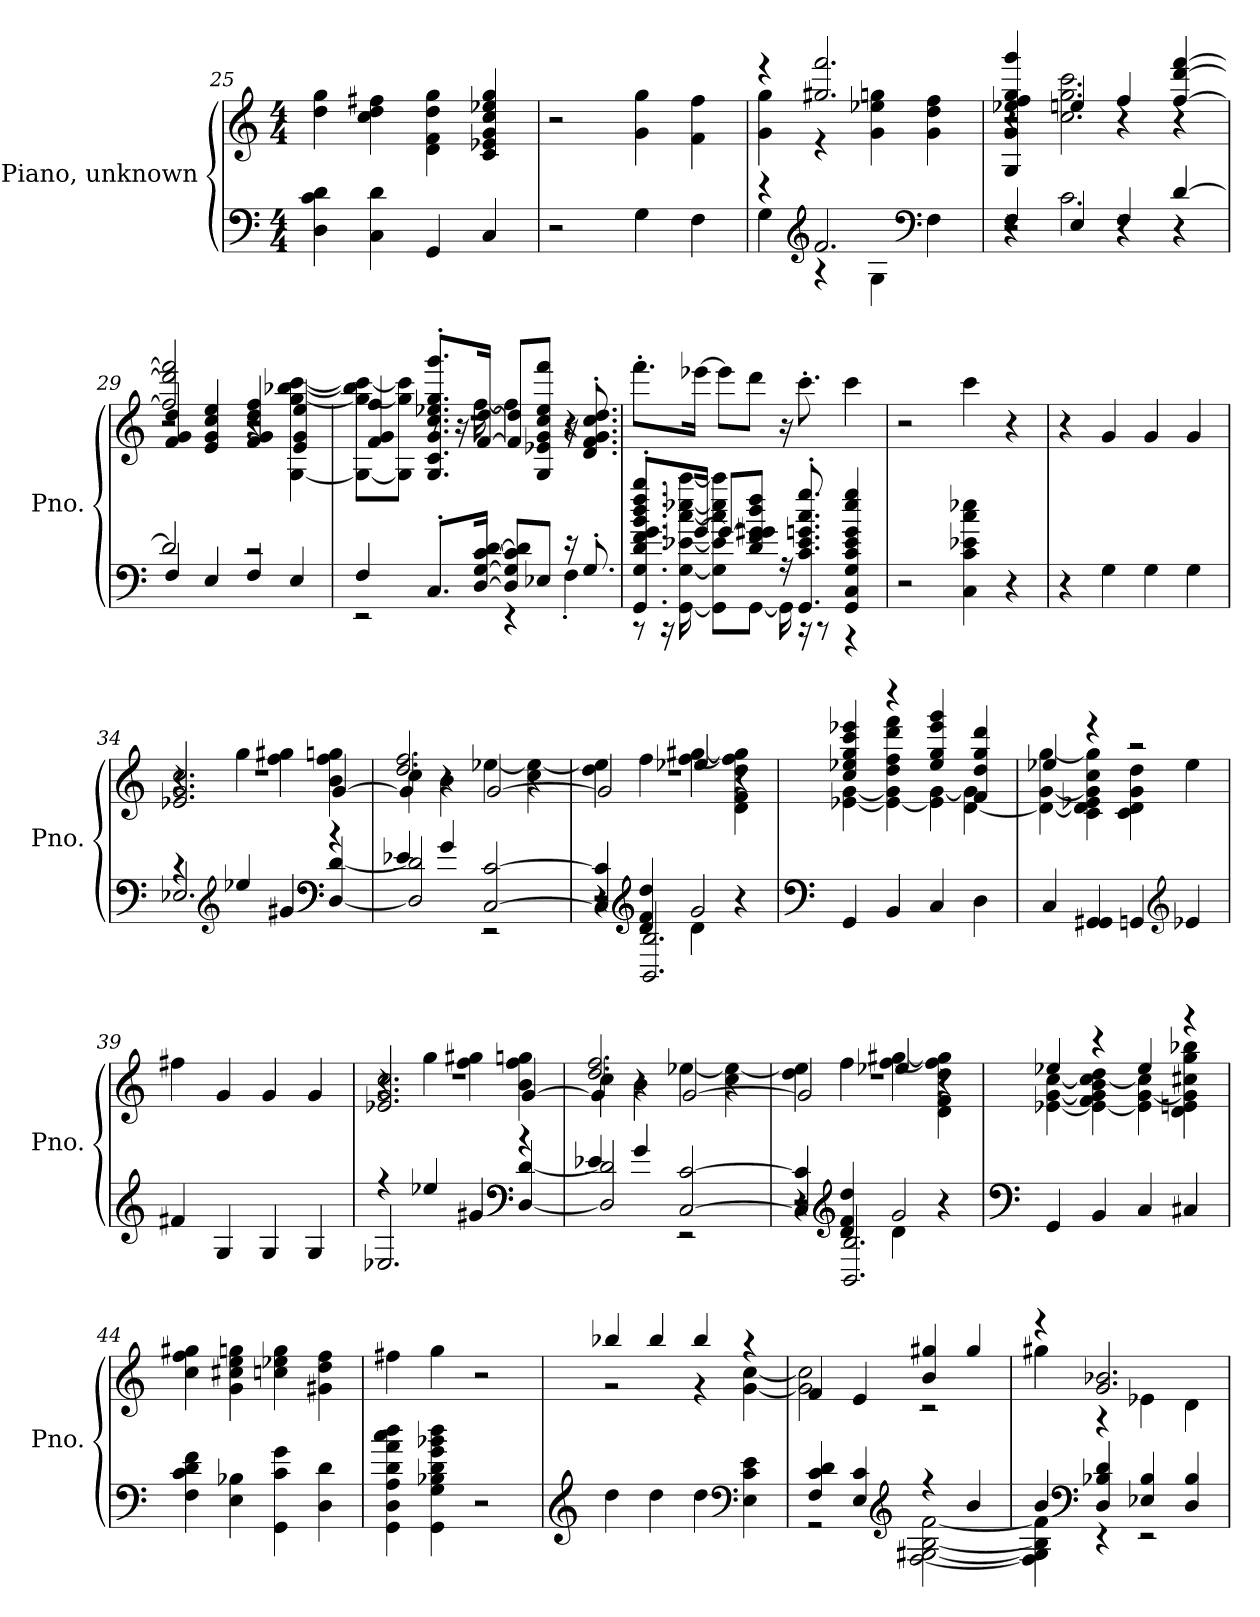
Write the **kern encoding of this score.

**kern	**kern
*part1	*part1
*staff2	*staff1
*I"Piano, unknown	*
*I'Pno.	*
!!LO:LB:g=z
*clefF4	*clefG2
*k[]	*k[]
*M4/4	*M4/4
=25	=25
4D\ 4c\ 4d\	4dd\ 4gg\
4C\ 4d\	4cc\ 4dd\ 4ff#X\
4GG/	4d\ 4f\ 4dd\ 4gg\
4C/	4c/ 4e-X/ 4g/ 4cc/ 4ee-X/ 4gg/
=26	=26
2r	2r
4G\	4g\ 4gg\
4F\	4f\ 4ff\
=27	=27
*^	*^
4r	4G\	4r	4g\ 4gg\
*clefG2	*	*	*
2.f/	4r	2.gg#X/ 2.fff/	4r
.	4G\	.	4g\ 4ee-X\ 4ggn\
*clefF4	*	*	*
.	4F\	.	4g\ 4dd\ 4ff\
=28	=28	=28	=28
*	*^	*	*^
2r	4r	4F/	2r	4r	4G/ 4g/ 4ee-X/ 4ff/ 4gg/ 4ggg/
.	2.c\	4E/	.	2.cc\ 2.gg\ 2.ccc\	4een/
4r	.	4F/	4r	.	4ff/
[4d/	.	4r	[4ff/ [4ddd/ [4fff/	.	4r
*	*v	*v	*	*	*
=29	=29	=29	=29	=29
2d/]	4F/	2ff/] 2ddd/] 2fff/]	2r	4f/ 4g/ 4dd/
.	4E/	.	.	4e/ 4g/ 4cc/ 4ee/
2r	4F/	2r	4r	4f/ 4g/ 4dd/ 4ff/
.	4E/	.	[4G\ [4gg\ [4bb-X\ [4ccc\	4e/ 4g/ 4ee/
!!LO:PB:g=z	!!	!!
=30	=30	=30	=30	=30
4F/	2r	1r	8G\_ 8gg\_ 8bb-\] 8ccc\_L	4f/ 4g/ 4ff/
.	.	.	8G\] 8gg\] 8ccc\]J	.
8.C'/L	.	.	8r	8.G/' 8.c/' 8.g/' 8.cc/' 8.ee-X/' 8.gg/' 8.ggg/'L
.	.	.	16r	.
[16D/ [16G/ [16c/ [16d/Jk	.	.	[16ff\	[16f/ [16dd/Jk
8D/] 8G/] 8c/] 8d/]L	4r	.	4ff\]	8f/] 8dd/]L
8E-X/J	.	.	.	8G/ 8e-X/ 8g/ 8cc/ 8ee-/ 8fff/J
16r	4F'\	.	4r	16r
8.G'/	.	.	.	8.d/' 8.f/' 8.g/' 8.cc/' 8.dd/'
*	*	*v	*v	*v
=31	=31	=31
8.GG/' 8.G/' 8.d/' 8.f/' 8.g/' 8.b/' 8.dd/' 8.ff/' 8.bb/'L	8r	8.fff'\L
.	16r	.
[16g/Jk	[16GG\ [16G\ [16e-X\ [16cc\ [16ee-X\ [16ccc\	[16eee-X\Jk
8g/L_	8GG\] 8G\] 8e-\] 8cc\] 8ee-\] 8ccc\]L	8eee-\L]
8d/ 8f/ 8g/] 8g#X/ 8dd/ 8ff/J	[8GG\J	8ddd\J
16r	16GG\]	16r
8.GG/' 8.c/' 8.e-/' 8.gn/' 8.cc/' 8.gg/'	16r	8.ccc'\
.	8r	.
4GG/ 4C/ 4G/ 4c/ 4e-/ 4g/ 4ee-/ 4gg/	4r	4ccc\
*v	*v	*
=32	=32
2r	2r
4C\ 4c\ 4e-X\ 4cc\ 4ee-X\	4ccc\
4r	4r
=33	=33
4r	4r
4G\	4g/
4G\	4g/
4G\	4g/
!!LO:LB:g=z
=34	=34
*^	*^
*	*	*	*^
4r	2.E-X/	1r	4r	2.e-X/ 2.g/ 2.cc/
*clefG2	*	*	*	*
4ee-X/	.	.	4gg\	.
4g#X/	.	.	4ff\ 4gg#X\	.
*clefF4	*	*	*	*
4r	[4D/ [4d/	.	4b\ 4ff\ 4ggn\	[4g/
=35	=35	=35	=35	=35
4e-X/	2D/] 2d/]	2.dd/ 2.ff/	4cc\	4g/]
4g/	.	.	4b\	4r
[2C/ [2c/	2r	.	[4ee-X\	[2g/
.	.	4r	4cc\ 4ee-\_	.
=36	=36	=36	=36	=36
*	*^	*	*	*
4C/] 4c/]	2r	4r	1r	4dd\ 4ee-\]	2g/]
*clefG2	*	*	*	*	*
4d/ 4f/ 4dd/	.	2.BB/ 2.B/	.	4ff\	.
2g/	4d\	.	.	[4ff\ [4gg#X\	4ee-X/
.	4r	.	.	4d\ 4f\ 4dd\ 4ff\] 4gg#\]	4r
*v	*v	*v	*	*	*
*	*v	*v	*v
=37	=37
*clefF4	*
*	*^
4GG/	4cc/ 4ee-X/ 4gg/ 4ccc/ 4eee-X/	[4e-X\ [4g\
4BB/	4r	4e-\_ 4g\] 4dd\ 4ff\ 4ddd\ 4fff\
4C/	4ee-/ 4gg/ 4eee-/ 4ggg/	4e-\] [4g\
4D\	4f/ 4dd/ 4gg/ 4ddd/	[4d\ 4g\]
!!LO:LB:g=z	!!
=38	=38	=38
4C/	4ee-X/	4d\_ [4g\ [4gg\
4GG/ 4GG#X/	4r	4c\ 4d\] 4e-X\ 4g\] 4cc\ 4gg\]
4GGn/	2r	4c\ 4d\ 4g\ 4dd\
*clefG2	*	*
4e-X/	.	4ee-\
*	*v	*v
=39	=39
4f#X/	4ff#X\
4G/	4g/
4G/	4g/
4G/	4g/
=40	=40
*^	*^
*	*	*	*^
4r	2.E-X/	1r	4r	2.e-X/ 2.g/ 2.cc/
4ee-X/	.	.	4gg\	.
4g#X/	.	.	4ff\ 4gg#X\	.
*clefF4	*	*	*	*
4r	[4D/ [4d/	.	4b\ 4ff\ 4ggn\	[4g/
=41	=41	=41	=41	=41
4e-X/	2D/] 2d/]	2.dd/ 2.ff/	4cc\	4g/]
4g/	.	.	4b\	4r
[2C/ [2c/	2r	.	[4ee-X\	[2g/
.	.	4r	4cc\ 4ee-\_	.
=42	=42	=42	=42	=42
*	*^	*	*	*
4C/] 4c/]	2r	4r	1r	4dd\ 4ee-\]	2g/]
*clefG2	*	*	*	*	*
4d/ 4f/ 4dd/	.	2.BB/ 2.B/	.	4ff\	.
2g/	4d\	.	.	[4ff\ [4gg#X\	4ee-X/
.	4r	.	.	4d\ 4f\ 4dd\ 4ff\] 4gg#\]	4r
*v	*v	*v	*	*	*
*	*v	*v	*v
!!LO:LB:g=z
=43	=43
*clefF4	*
*	*^
4GG/	4ee-X/	[4e-X\ [4g\ [4cc\
4BB/	4r	4e-\_ 4f\ 4g\] 4b\ 4cc\_ 4dd\
4C/	4ee-/	4e-\] [4g\ 4cc\]
4C#X/	4r	4d\ 4en\ 4g\] 4cc#X\ 4gg\ 4bb-X\
*	*v	*v
=44	=44
4F\ 4c\ 4d\ 4f\	4cc\ 4ff\ 4gg#X\
4E\ 4B-X\	4g\ 4cc#X\ 4ee\ 4ggn\
4GG\ 4c\ 4g\	4ccn\ 4ee-X\ 4gg\
4D\ 4d\	4g#X\ 4dd\ 4ff\
=45	=45
4GG\ 4D\ 4A\ 4d\ 4a\ 4cc\ 4dd\	4ff#X\
4GG\ 4G\ 4B-X\ 4d\ 4g\ 4b-X\ 4dd\	4gg\
2r	2r
=46	=46
*clefG2	*
*	*^
4dd\	4bb-X/	2r
4dd\	4bb-/	.
4dd\	4bb-/	4r
*clefF4	*	*
4E\ 4c\ 4e\	4r	[4g\ [4cc\
=47	=47	=47
*^	*	*
4F/ 4c/ 4d/	2r	4f/	2g\] 2cc\]
4E/ 4c/	.	4e/	.
*clefG2	*	*	*
4r	[2F\ [2G#X\ [2B\ [2f\	4b/ 4gg#X/	2r
4b/	.	4gg#/	.
!!LO:LB:g=z	!!
=48	=48	=48	=48
4b/	4F\] 4G#\] 4B\] 4f\]	4r	4gg#X\
*clefF4	*	*	*
4D/ 4B-X/ 4d/	4r	2.g/ 2.b-X/	4r
4E-X/ 4B-/	2r	.	4e-X\
4D/ 4B-/	.	.	4d\
*v	*v	*	*
*	*v	*v
=	=
*-	*-
